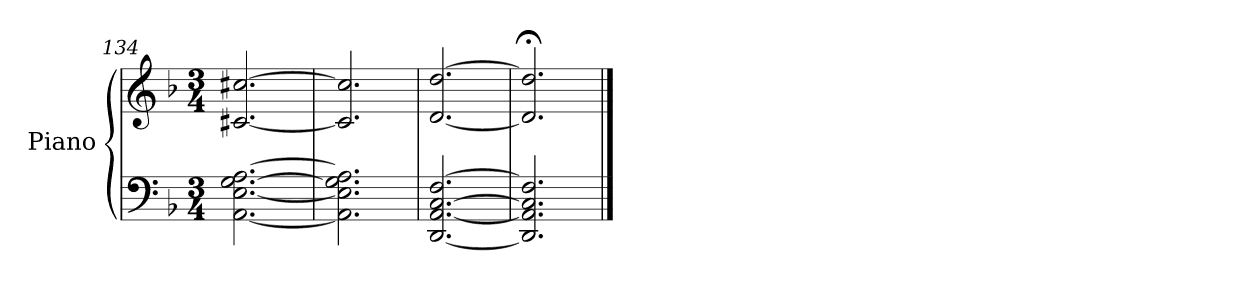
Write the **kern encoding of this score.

**kern	**kern
*part1	*part1
*staff2	*staff1
*I"Piano	*
*clefF4	*clefG2
*k[b-]	*k[b-]
*M3/4	*M3/4
=134	=134
[2.AA\ [2.E\ [2.G\ [2.A\	[2.c#X/ [2.cc#X/
=135	=135
2.AA\] 2.E\] 2.G\] 2.A\]	2.c#/] 2.cc#/]
=136	=136
[2.DD/ [2.AA/ [2.C/ [2.F/	[2.d/ [2.dd/
=137	=137
2.DD/] 2.AA/] 2.C/] 2.F/]	2.d/];< 2.dd/];<
==	==
*-	*-
